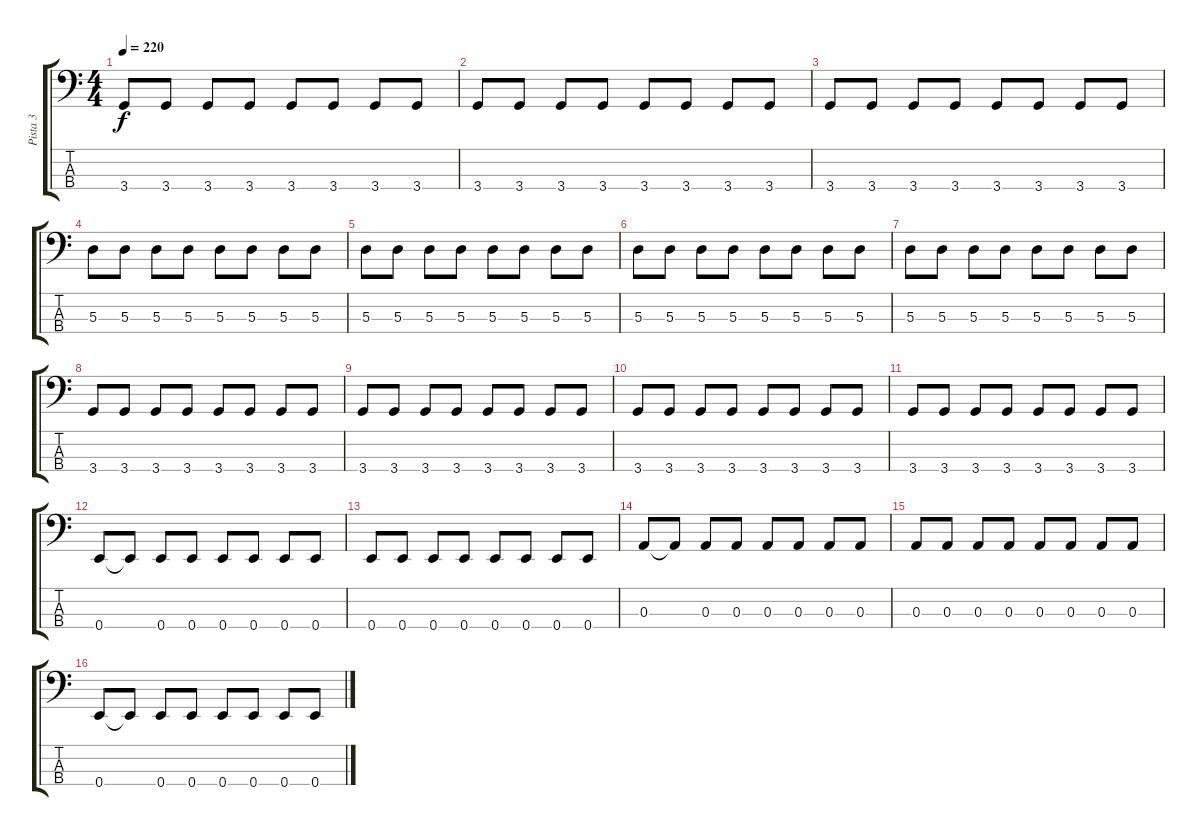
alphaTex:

\track ("Pista 3" "Pista 3") {instrument electricbassfinger}
\staff {score tabs}
\tuning (G2 D2 A1 E1) {hide}
\ts (4 4)
\tempo 220
\clef f4
\ks c
3.4.8{dy f} 3.4.8 3.4.8 3.4.8 3.4.8 3.4.8 3.4.8 3.4.8 |
3.4.8 3.4.8 3.4.8 3.4.8 3.4.8 3.4.8 3.4.8 3.4.8 |
3.4.8 3.4.8 3.4.8 3.4.8 3.4.8 3.4.8 3.4.8 3.4.8 |
5.3.8 5.3.8 5.3.8 5.3.8 5.3.8 5.3.8 5.3.8 5.3.8 |
5.3.8 5.3.8 5.3.8 5.3.8 5.3.8 5.3.8 5.3.8 5.3.8 |
5.3.8 5.3.8 5.3.8 5.3.8 5.3.8 5.3.8 5.3.8 5.3.8 |
5.3.8 5.3.8 5.3.8 5.3.8 5.3.8 5.3.8 5.3.8 5.3.8 |
3.4.8 3.4.8 3.4.8 3.4.8 3.4.8 3.4.8 3.4.8 3.4.8 |
3.4.8 3.4.8 3.4.8 3.4.8 3.4.8 3.4.8 3.4.8 3.4.8 |
3.4.8 3.4.8 3.4.8 3.4.8 3.4.8 3.4.8 3.4.8 3.4.8 |
3.4.8 3.4.8 3.4.8 3.4.8 3.4.8 3.4.8 3.4.8 3.4.8 |
0.4.8 0.4{t}.8 0.4.8 0.4.8 0.4.8 0.4.8 0.4.8 0.4.8 |
0.4.8 0.4.8 0.4.8 0.4.8 0.4.8 0.4.8 0.4.8 0.4.8 |
0.3.8 0.3{t}.8 0.3.8 0.3.8 0.3.8 0.3.8 0.3.8 0.3.8 |
0.3.8 0.3.8 0.3.8 0.3.8 0.3.8 0.3.8 0.3.8 0.3.8 |
0.4.8 0.4{t}.8 0.4.8 0.4.8 0.4.8 0.4.8 0.4.8 0.4.8
